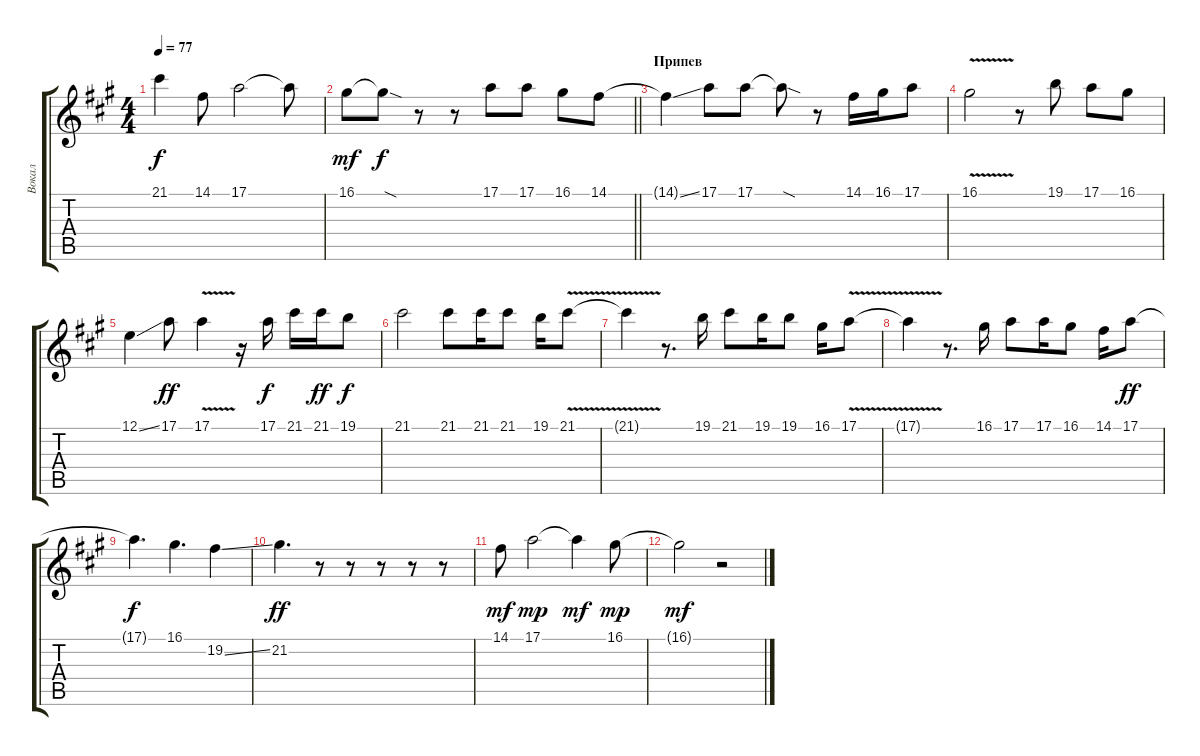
\track ("Вокал" "Вокал") {instrument baritonesax}
\staff {score tabs}
\tuning (E4 B3 G3 D3 A2 E2) {hide}
\ts (4 4)
\tempo 77
\clef g2
\ks f#minor
21.1{t}.4{dy f} 14.1.8 17.1.2 17.1{t}.8 |
\barLineRight lightlight
16.1.8{dy mf} 16.1{sod t}.8{dy f} r.8 r.8 17.1.8{instrument baritonesax} 17.1.8 16.1.8 14.1.8 |
\section ("" "Припев")
14.1{ss t}.4 17.1.8 17.1.8 17.1{sod t}.8 r.8 14.1.16 16.1.16 17.1.8 |
16.1{v}.2 r.8 19.1.8 17.1.8 16.1.8 |
12.1{ss}.4 17.1.8{dy ff} 17.1{v}.4 r.16 17.1.16{dy f} 21.1.16 21.1.16{dy ff} 19.1.8{dy f} |
21.1.2 21.1.8 21.1.16 21.1.8 19.1.16 21.1{v}.8 |
21.1{t}.4 r.8{d} 19.1.16 21.1.8 19.1.16 19.1.8 16.1.16 17.1{v}.8 |
17.1{t}.4 r.8{d} 16.1.16 17.1.8 17.1.16 16.1.8 14.1.16 17.1.8{dy ff} |
17.1{t}.4{d dy f} 16.1.4{d} 19.2{ss}.4 |
21.2.4{d dy ff} r.8 r.8 r.8 r.8 r.8 |
14.1.8{dy mf} 17.1.2{dy mp} 17.1{t}.4{dy mf} 16.1.8{dy mp volume 0} |
16.1{t}.2{dy mf} r.2
